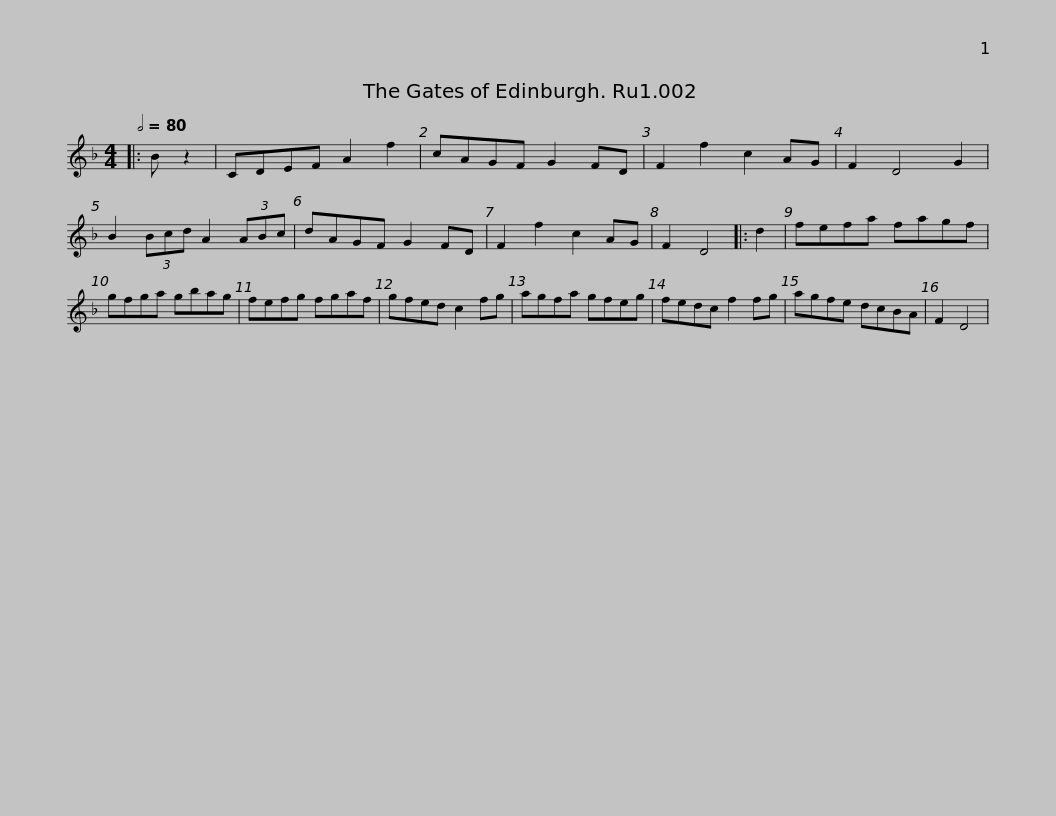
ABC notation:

X:1
L:1/8
Q:1/2=80
M:4/4
I:linebreak $
K:Dmin
V:1 treble
V:1
|: B z2 | CDEF A2 f2 | cAGF G2 FD | F2 f2 c2 AG | F2 D4 G2 | %5
 B2 (3Bcd A2 (3ABc | dAGF G2 FD |$ F2 f2 c2 AG | F2 D4 |: d2 | %10
 fefa fagf | gfga gbag | fefg fgaf | gfed c2 fg |$ agfa gfeg | %15
 fedc f2 fg | agfe dcBA | F2 D4 | %18
